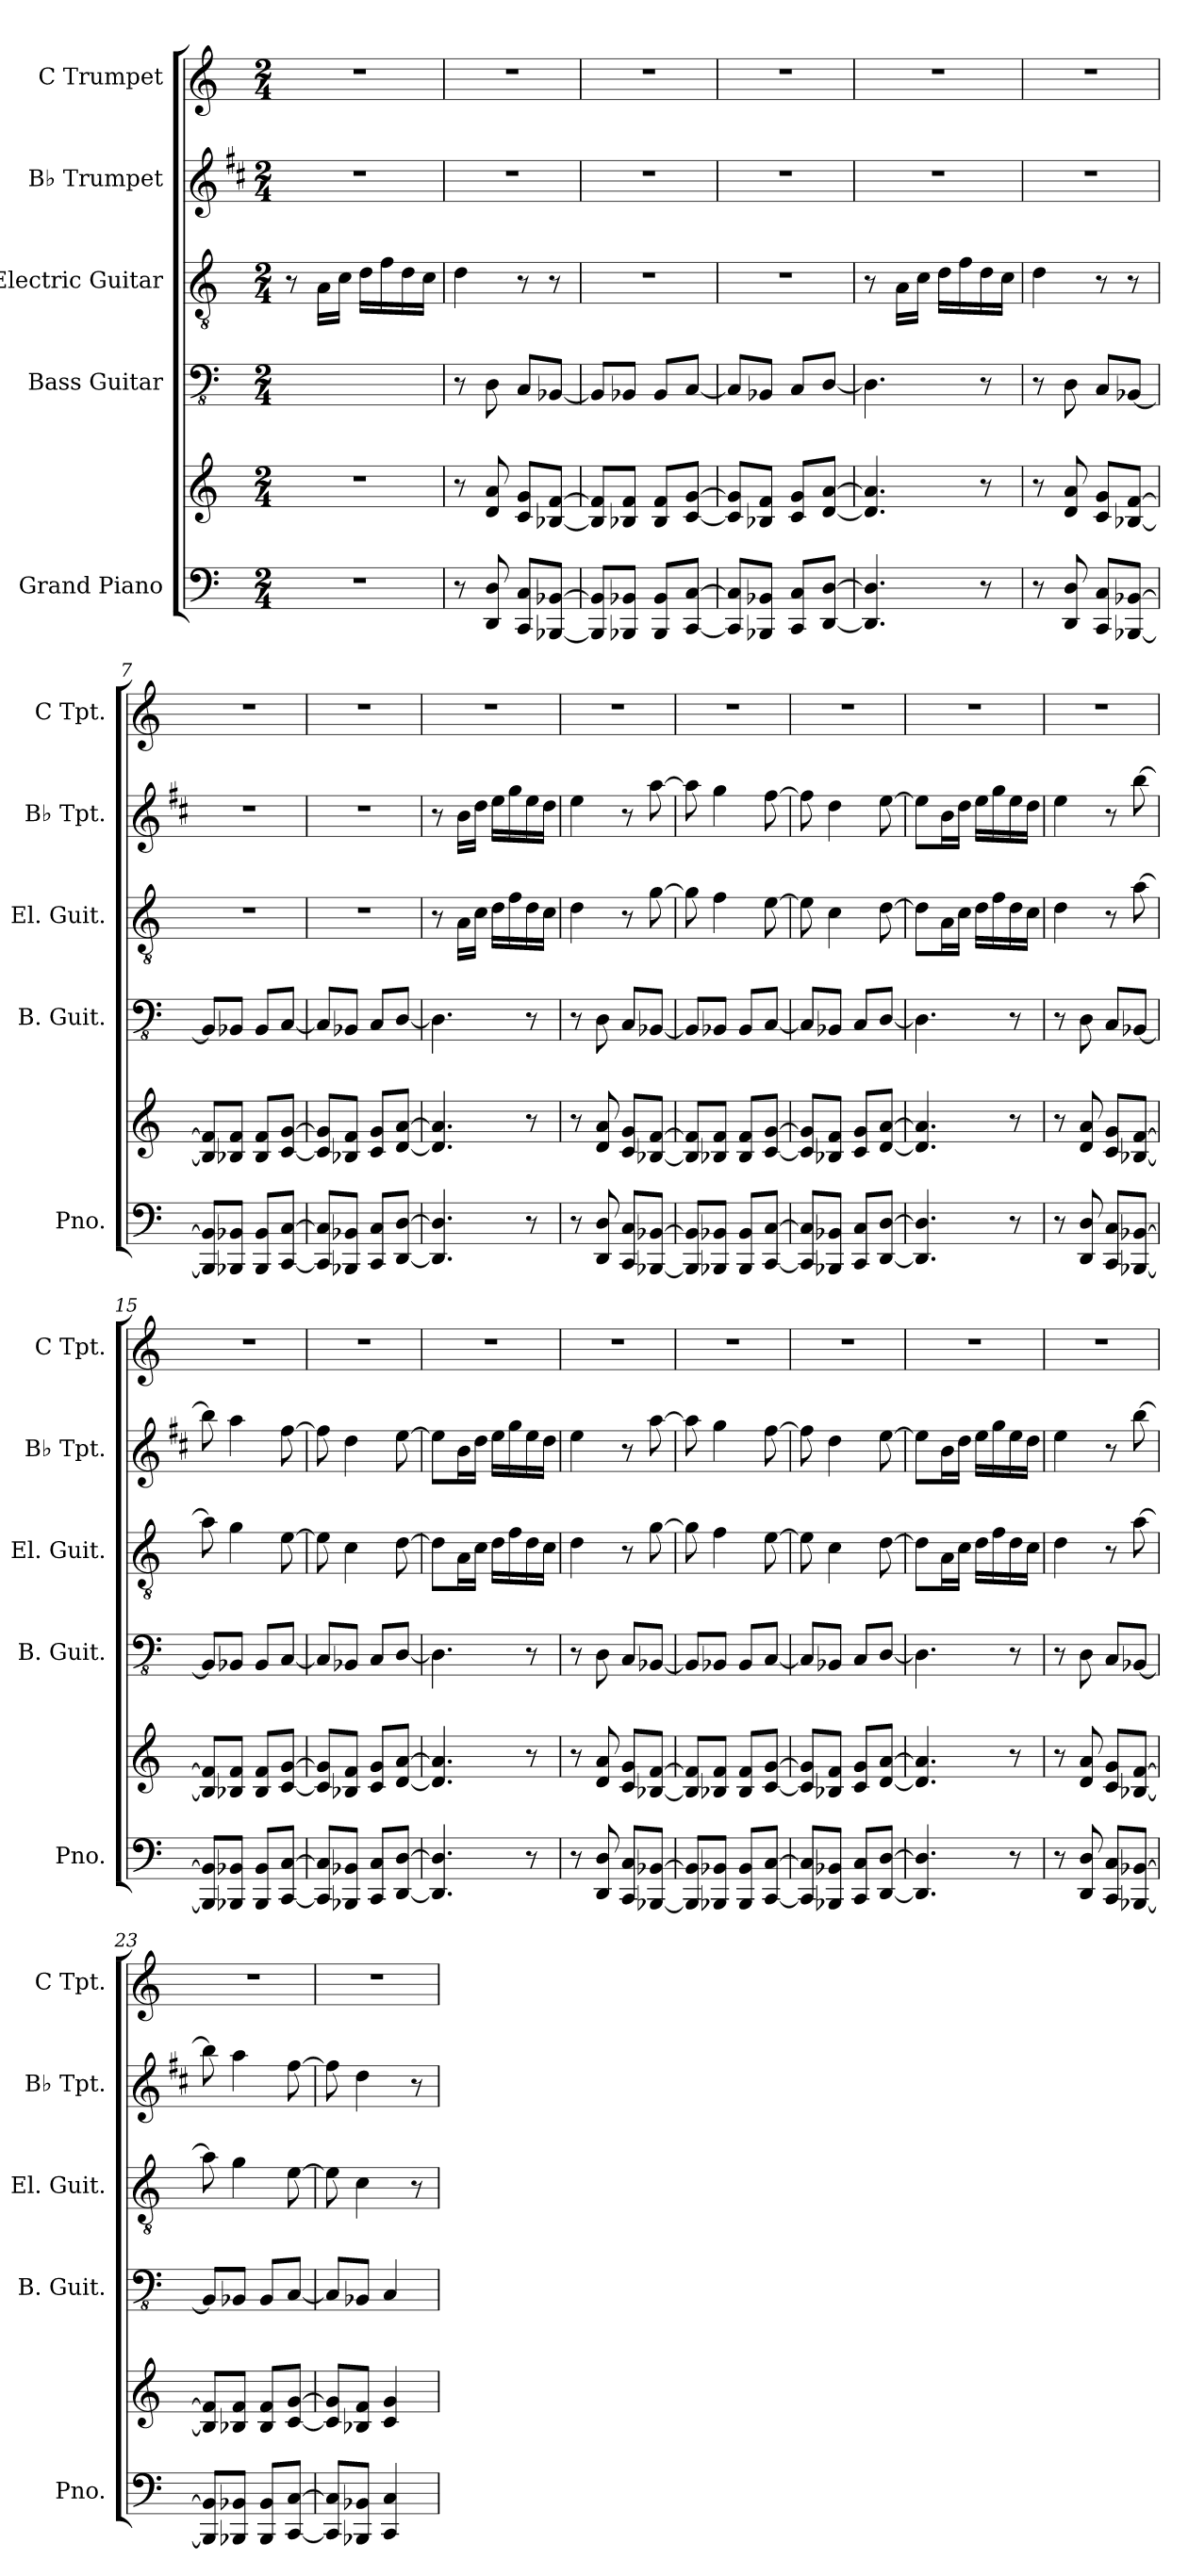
**kern	**kern	**kern	**kern	**kern	**kern
*part5	*part5	*part4	*part3	*part2	*part1
*staff6	*staff5	*staff4	*staff3	*staff2	*staff1
*I"Grand Piano	*	*I"Bass Guitar	*I"Electric Guitar	*I"B♭ Trumpet	*I"C Trumpet
*I'Pno.	*	*I'B. Guit.	*I'El. Guit.	*I'B♭ Tpt.	*I'C Tpt.
*clefF4	*clefG2	*clefFv4	*clefGv2	*clefG2	*clefG2
*	*	*	*	*ITrd1c2	*
*k[]	*k[]	*k[]	*k[]	*k[]	*k[]
*M2/4	*M2/4	*M2/4	*M2/4	*M2/4	*M2/4
=1	=1	=1	=1	=1	=1
2r	2r	2ryy	8r	2r	2r
.	.	.	16A\LL	.	.
.	.	.	16c\JJ	.	.
.	.	.	16d\LL	.	.
.	.	.	16f\	.	.
.	.	.	16d\	.	.
.	.	.	16c\JJ	.	.
=2	=2	=2	=2	=2	=2
8r	8r	8r	4d\	2r	2r
8DD/ 8D/	8d/ 8a/	8DD\	.	.	.
8CC/ 8C/L	8c/ 8g/L	8CC/L	8r	.	.
[8BBB-X/ [8BB-X/J	[8B-X/ [8f/J	[8BBB-X/J	8r	.	.
=3	=3	=3	=3	=3	=3
8BBB-/] 8BB-/]L	8B-/] 8f/]L	8BBB-/L]	2r	2r	2r
8BBB-X/ 8BB-X/J	8B-X/ 8f/J	8BBB-X/J	.	.	.
8BBB-/ 8BB-/L	8B-/ 8f/L	8BBB-/L	.	.	.
[8CC/ [8C/J	[8c/ [8g/J	[8CC/J	.	.	.
=4	=4	=4	=4	=4	=4
8CC/] 8C/]L	8c/] 8g/]L	8CC/L]	2r	2r	2r
8BBB-X/ 8BB-X/J	8B-X/ 8f/J	8BBB-X/J	.	.	.
8CC/ 8C/L	8c/ 8g/L	8CC/L	.	.	.
[8DD/ [8D/J	[8d/ [8a/J	[8DD/J	.	.	.
=5	=5	=5	=5	=5	=5
4.DD/] 4.D/]	4.d/] 4.a/]	4.DD\]	8r	2r	2r
.	.	.	16A\LL	.	.
.	.	.	16c\JJ	.	.
.	.	.	16d\LL	.	.
.	.	.	16f\	.	.
8r	8r	8r	16d\	.	.
.	.	.	16c\JJ	.	.
!!LO:PB:g=z
=6	=6	=6	=6	=6	=6
8r	8r	8r	4d\	2r	2r
8DD/ 8D/	8d/ 8a/	8DD\	.	.	.
8CC/ 8C/L	8c/ 8g/L	8CC/L	8r	.	.
[8BBB-X/ [8BB-X/J	[8B-X/ [8f/J	[8BBB-X/J	8r	.	.
=7	=7	=7	=7	=7	=7
8BBB-/] 8BB-/]L	8B-/] 8f/]L	8BBB-/L]	2r	2r	2r
8BBB-X/ 8BB-X/J	8B-X/ 8f/J	8BBB-X/J	.	.	.
8BBB-/ 8BB-/L	8B-/ 8f/L	8BBB-/L	.	.	.
[8CC/ [8C/J	[8c/ [8g/J	[8CC/J	.	.	.
=8	=8	=8	=8	=8	=8
8CC/] 8C/]L	8c/] 8g/]L	8CC/L]	2r	2r	2r
8BBB-X/ 8BB-X/J	8B-X/ 8f/J	8BBB-X/J	.	.	.
8CC/ 8C/L	8c/ 8g/L	8CC/L	.	.	.
[8DD/ [8D/J	[8d/ [8a/J	[8DD/J	.	.	.
=9	=9	=9	=9	=9	=9
4.DD/] 4.D/]	4.d/] 4.a/]	4.DD\]	8r	8r	2r
.	.	.	16A\LL	16a\LL	.
.	.	.	16c\JJ	16cc\JJ	.
.	.	.	16d\LL	16dd\LL	.
.	.	.	16f\	16ff\	.
8r	8r	8r	16d\	16dd\	.
.	.	.	16c\JJ	16cc\JJ	.
=10	=10	=10	=10	=10	=10
8r	8r	8r	4d\	4dd\	2r
8DD/ 8D/	8d/ 8a/	8DD\	.	.	.
8CC/ 8C/L	8c/ 8g/L	8CC/L	8r	8r	.
[8BBB-X/ [8BB-X/J	[8B-X/ [8f/J	[8BBB-X/J	[8g\	[8gg\	.
=11	=11	=11	=11	=11	=11
8BBB-/] 8BB-/]L	8B-/] 8f/]L	8BBB-/L]	8g\]	8gg\]	2r
8BBB-X/ 8BB-X/J	8B-X/ 8f/J	8BBB-X/J	4f\	4ff\	.
8BBB-/ 8BB-/L	8B-/ 8f/L	8BBB-/L	.	.	.
[8CC/ [8C/J	[8c/ [8g/J	[8CC/J	[8e\	[8ee\	.
!!LO:LB:g=z
=12	=12	=12	=12	=12	=12
8CC/] 8C/]L	8c/] 8g/]L	8CC/L]	8e\]	8ee\]	2r
8BBB-X/ 8BB-X/J	8B-X/ 8f/J	8BBB-X/J	4c\	4cc\	.
8CC/ 8C/L	8c/ 8g/L	8CC/L	.	.	.
[8DD/ [8D/J	[8d/ [8a/J	[8DD/J	[8d\	[8dd\	.
=13	=13	=13	=13	=13	=13
4.DD/] 4.D/]	4.d/] 4.a/]	4.DD\]	8d\L]	8dd\L]	2r
.	.	.	16A\L	16a\L	.
.	.	.	16c\JJ	16cc\JJ	.
.	.	.	16d\LL	16dd\LL	.
.	.	.	16f\	16ff\	.
8r	8r	8r	16d\	16dd\	.
.	.	.	16c\JJ	16cc\JJ	.
=14	=14	=14	=14	=14	=14
8r	8r	8r	4d\	4dd\	2r
8DD/ 8D/	8d/ 8a/	8DD\	.	.	.
8CC/ 8C/L	8c/ 8g/L	8CC/L	8r	8r	.
[8BBB-X/ [8BB-X/J	[8B-X/ [8f/J	[8BBB-X/J	[8a\	[8aa\	.
=15	=15	=15	=15	=15	=15
8BBB-/] 8BB-/]L	8B-/] 8f/]L	8BBB-/L]	8a\]	8aa\]	2r
8BBB-X/ 8BB-X/J	8B-X/ 8f/J	8BBB-X/J	4g\	4gg\	.
8BBB-/ 8BB-/L	8B-/ 8f/L	8BBB-/L	.	.	.
[8CC/ [8C/J	[8c/ [8g/J	[8CC/J	[8e\	[8ee\	.
=16	=16	=16	=16	=16	=16
8CC/] 8C/]L	8c/] 8g/]L	8CC/L]	8e\]	8ee\]	2r
8BBB-X/ 8BB-X/J	8B-X/ 8f/J	8BBB-X/J	4c\	4cc\	.
8CC/ 8C/L	8c/ 8g/L	8CC/L	.	.	.
[8DD/ [8D/J	[8d/ [8a/J	[8DD/J	[8d\	[8dd\	.
=17	=17	=17	=17	=17	=17
4.DD/] 4.D/]	4.d/] 4.a/]	4.DD\]	8d\L]	8dd\L]	2r
.	.	.	16A\L	16a\L	.
.	.	.	16c\JJ	16cc\JJ	.
.	.	.	16d\LL	16dd\LL	.
.	.	.	16f\	16ff\	.
8r	8r	8r	16d\	16dd\	.
.	.	.	16c\JJ	16cc\JJ	.
!!LO:PB:g=z
=18	=18	=18	=18	=18	=18
8r	8r	8r	4d\	4dd\	2r
8DD/ 8D/	8d/ 8a/	8DD\	.	.	.
8CC/ 8C/L	8c/ 8g/L	8CC/L	8r	8r	.
[8BBB-X/ [8BB-X/J	[8B-X/ [8f/J	[8BBB-X/J	[8g\	[8gg\	.
=19	=19	=19	=19	=19	=19
8BBB-/] 8BB-/]L	8B-/] 8f/]L	8BBB-/L]	8g\]	8gg\]	2r
8BBB-X/ 8BB-X/J	8B-X/ 8f/J	8BBB-X/J	4f\	4ff\	.
8BBB-/ 8BB-/L	8B-/ 8f/L	8BBB-/L	.	.	.
[8CC/ [8C/J	[8c/ [8g/J	[8CC/J	[8e\	[8ee\	.
=20	=20	=20	=20	=20	=20
8CC/] 8C/]L	8c/] 8g/]L	8CC/L]	8e\]	8ee\]	2r
8BBB-X/ 8BB-X/J	8B-X/ 8f/J	8BBB-X/J	4c\	4cc\	.
8CC/ 8C/L	8c/ 8g/L	8CC/L	.	.	.
[8DD/ [8D/J	[8d/ [8a/J	[8DD/J	[8d\	[8dd\	.
=21	=21	=21	=21	=21	=21
4.DD/] 4.D/]	4.d/] 4.a/]	4.DD\]	8d\L]	8dd\L]	2r
.	.	.	16A\L	16a\L	.
.	.	.	16c\JJ	16cc\JJ	.
.	.	.	16d\LL	16dd\LL	.
.	.	.	16f\	16ff\	.
8r	8r	8r	16d\	16dd\	.
.	.	.	16c\JJ	16cc\JJ	.
=22	=22	=22	=22	=22	=22
8r	8r	8r	4d\	4dd\	2r
8DD/ 8D/	8d/ 8a/	8DD\	.	.	.
8CC/ 8C/L	8c/ 8g/L	8CC/L	8r	8r	.
[8BBB-X/ [8BB-X/J	[8B-X/ [8f/J	[8BBB-X/J	[8a\	[8aa\	.
=23	=23	=23	=23	=23	=23
8BBB-/] 8BB-/]L	8B-/] 8f/]L	8BBB-/L]	8a\]	8aa\]	2r
8BBB-X/ 8BB-X/J	8B-X/ 8f/J	8BBB-X/J	4g\	4gg\	.
8BBB-/ 8BB-/L	8B-/ 8f/L	8BBB-/L	.	.	.
[8CC/ [8C/J	[8c/ [8g/J	[8CC/J	[8e\	[8ee\	.
!!LO:LB:g=z
=24	=24	=24	=24	=24	=24
8CC/] 8C/]L	8c/] 8g/]L	8CC/L]	8e\]	8ee\]	2r
8BBB-X/ 8BB-X/J	8B-X/ 8f/J	8BBB-X/J	4c\	4cc\	.
4CC/ 4C/	4c/ 4g/	4CC/	.	.	.
.	.	.	8r	8r	.
=	=	=	=	=	=
*-	*-	*-	*-	*-	*-
